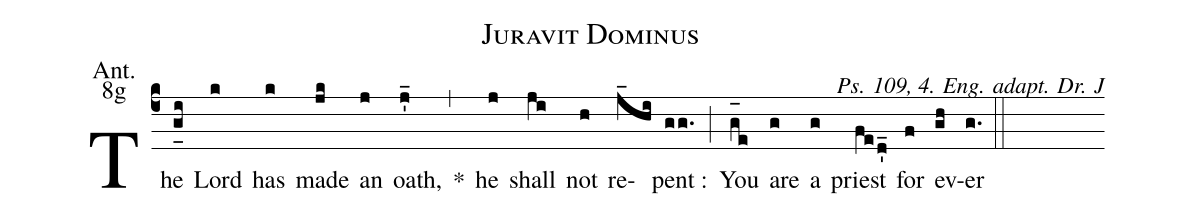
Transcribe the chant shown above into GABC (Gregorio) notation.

name:Juravit Dominus;
office-part:Antiphona;
mode:8;
annotation:Ant.;
annotation:8g;
commentary:Ps. 109, 4. Eng. adapt. Dr. J;
%%
(c4) The(g_[uh:l]i) Lord(k) has(k) made(jk) an(j) oath,(j'_) *(,) he(j) shall(ji) not(h) re(j_hi)pent :(gg.) (;) You(g_[oh:h]e) are(g) a(g) priest(fed'_) for(f) ev(gh)er(g.) (::)
